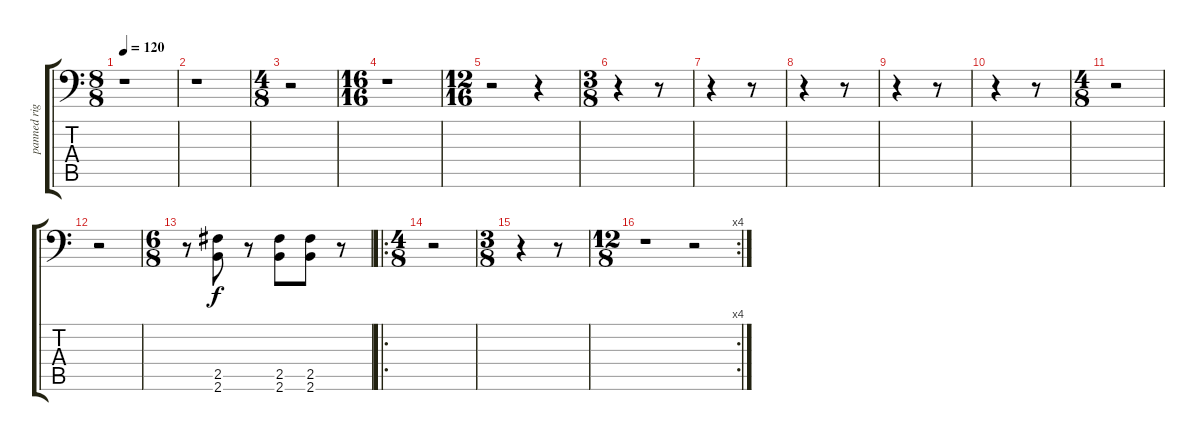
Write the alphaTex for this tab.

\track ("panned right" "panned rig") {instrument distortionguitar}
\staff {score tabs}
\tuning (B3 Ab3 D3 A2 E2 A1) {hide}
\ts (8 8)
\tempo 120
\clef f4
\ks c
r.1{dy f} |
r.1 |
\ts (4 8)
r.2 |
\ts (16 16)
r.1 |
\ts (12 16)
r.2 r.4 |
\ts (3 8)
r.4 r.8 |
r.4 r.8 |
r.4 r.8 |
r.4 r.8 |
r.4 r.8 |
\ts (4 8)
r.2 |
r.2 |
\ts (6 8)
r.8 (2.5 2.6).8 r.8 (2.5 2.6).8 (2.5 2.6).8 r.8 |
\ro
\ts (4 8)
r.2 |
\ts (3 8)
r.4 r.8 |
\rc 4
\ts (12 8)
r.1 r.2
